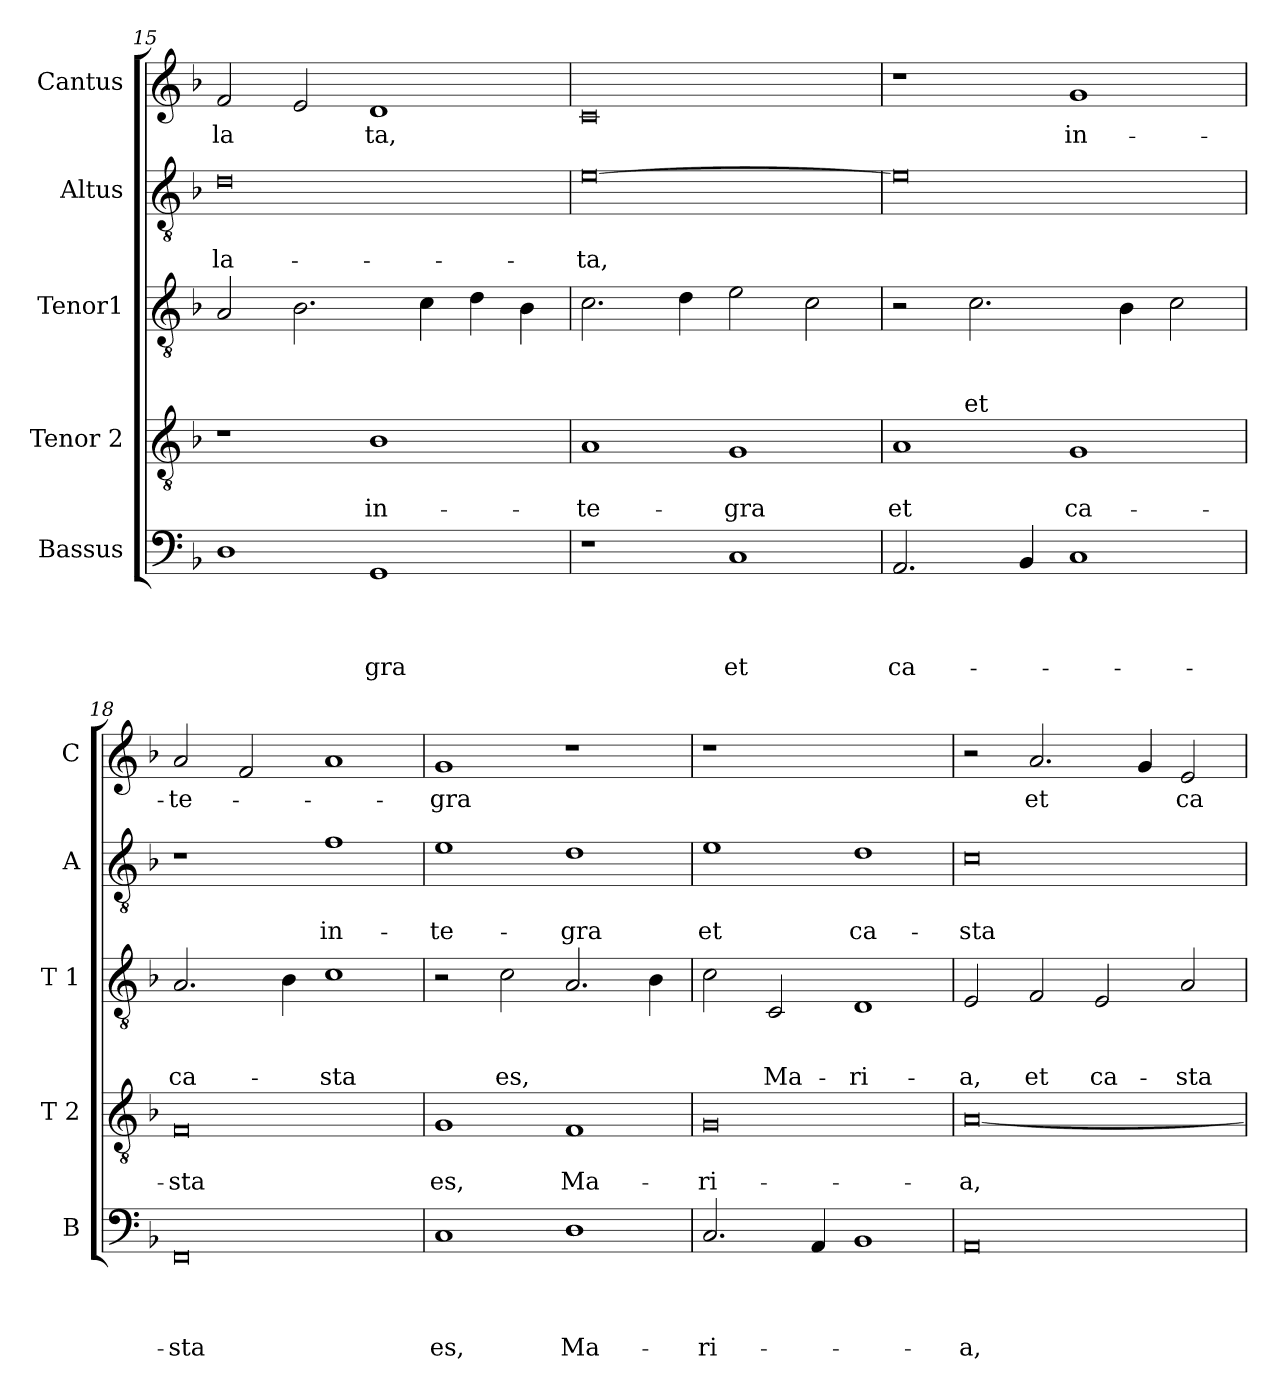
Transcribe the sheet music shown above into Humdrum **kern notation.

**kern	**text	**text	**text	**text	**kern	**text	**text	**kern	**text	**text	**text	**kern	**text	**text	**kern	**text
*part5	*part5	*part5	*part5	*part5	*part4	*part4	*part4	*part3	*part3	*part3	*part3	*part2	*part2	*part2	*part1	*part1
*staff5	*staff5	*staff5	*staff5	*staff5	*staff4	*staff4	*staff4	*staff3	*staff3	*staff3	*staff3	*staff2	*staff2	*staff2	*staff1	*staff1
*I"Bassus	*	*	*	*	*I"Tenor 2	*	*	*I"Tenor1	*	*	*	*I"Altus	*	*	*I"Cantus	*
*I'B	*	*	*	*	*I'T 2	*	*	*I'T 1	*	*	*	*I'A	*	*	*I'C	*
*clefF4	*	*	*	*	*clefGv2	*	*	*clefGv2	*	*	*	*clefGv2	*	*	*clefG2	*
*k[b-]	*	*	*	*	*k[b-]	*	*	*k[b-]	*	*	*	*k[b-]	*	*	*k[b-]	*
*F:	*	*	*	*	*F:	*	*	*F:	*	*	*	*F:	*	*	*F:	*
=15	=15	=15	=15	=15	=15	=15	=15	=15	=15	=15	=15	=15	=15	=15	=15	=15
!	!	!	!	!	!	!	!	!	!	!	!	!	!	!LO:LY:b	!	!LO:LY:b
1D	.	.	.	.	1r	.	.	2A/	.	.	.	0d	.	-la-	2f/	-la
.	.	.	.	.	.	.	.	2.B-\	.	.	.	.	.	.	2e/	.
!	!	!	!	!LO:LY:b	!	!	!LO:LY:b	!	!	!	!	!	!	!	!	!LO:LY:b
1GG	.	.	.	-gra	1B-	.	in-	.	.	.	.	.	.	.	1d	ta,
.	.	.	.	.	.	.	.	4c\	.	.	.	.	.	.	.	.
.	.	.	.	.	.	.	.	4d\	.	.	.	.	.	.	.	.
.	.	.	.	.	.	.	.	4B-\	.	.	.	.	.	.	.	.
=16	=16	=16	=16	=16	=16	=16	=16	=16	=16	=16	=16	=16	=16	=16	=16	=16
!	!	!	!	!	!	!	!LO:LY:b	!	!	!	!	!	!	!LO:LY:b	!	!
1r	.	.	.	.	1A	.	-te-	2.c\	.	.	.	[0e	.	-ta,	0c	.
.	.	.	.	.	.	.	.	4d\	.	.	.	.	.	.	.	.
!	!	!	!	!LO:LY:b	!	!	!LO:LY:b	!	!	!	!	!	!	!	!	!
1C	.	.	.	et	1G	.	-gra	2e\	.	.	.	.	.	.	.	.
.	.	.	.	.	.	.	.	2c\	.	.	.	.	.	.	.	.
=17	=17	=17	=17	=17	=17	=17	=17	=17	=17	=17	=17	=17	=17	=17	=17	=17
!	!	!	!	!LO:LY:b	!	!	!LO:LY:b	!	!	!	!	!	!	!	!	!
2.AA/	.	.	.	ca-	1A	.	et	2r	.	.	.	0e]	.	.	1r	.
!	!	!	!	!	!	!	!	!	!	!	!LO:LY:b	!	!	!	!	!
.	.	.	.	.	.	.	.	2.c\	.	.	et	.	.	.	.	.
4BB-/	.	.	.	.	.	.	.	.	.	.	.	.	.	.	.	.
!	!	!	!	!	!	!	!LO:LY:b	!	!	!	!	!	!	!	!	!LO:LY:b
1C	.	.	.	.	1G	.	ca-	.	.	.	.	.	.	.	1g	in-
.	.	.	.	.	.	.	.	4B-\	.	.	.	.	.	.	.	.
.	.	.	.	.	.	.	.	2c\	.	.	.	.	.	.	.	.
=18	=18	=18	=18	=18	=18	=18	=18	=18	=18	=18	=18	=18	=18	=18	=18	=18
!	!	!	!	!LO:LY:b	!	!	!LO:LY:b	!	!	!	!LO:LY:b	!	!	!	!	!LO:LY:b
0FF	.	.	.	-sta	0F	.	-sta	2.A/	.	.	ca-	1r	.	.	2a/	-te-
.	.	.	.	.	.	.	.	.	.	.	.	.	.	.	2f/	.
.	.	.	.	.	.	.	.	4B-\	.	.	.	.	.	.	.	.
!	!	!	!	!	!	!	!	!	!	!	!LO:LY:b	!	!	!LO:LY:b	!	!
.	.	.	.	.	.	.	.	1c	.	.	-sta	1f	.	in-	1a	.
!!LO:PB:g=z
=19	=19	=19	=19	=19	=19	=19	=19	=19	=19	=19	=19	=19	=19	=19	=19	=19
!	!	!	!	!LO:LY:b	!	!	!LO:LY:b	!	!	!	!	!	!	!LO:LY:b	!	!LO:LY:b
1C	.	.	.	es,	1G	.	es,	2r	.	.	.	1e	.	-te-	1g	-gra
!	!	!	!	!	!	!	!	!	!	!	!LO:LY:b	!	!	!	!	!
.	.	.	.	.	.	.	.	2c\	.	.	es,	.	.	.	.	.
!	!	!	!	!LO:LY:b	!	!	!LO:LY:b	!	!	!	!	!	!	!LO:LY:b	!	!
1D	.	.	.	Ma-	1F	.	Ma-	2.A/	.	.	.	1d	.	-gra	1r	.
.	.	.	.	.	.	.	.	4B-\	.	.	.	.	.	.	.	.
=20	=20	=20	=20	=20	=20	=20	=20	=20	=20	=20	=20	=20	=20	=20	=20	=20
!	!	!	!	!LO:LY:b	!	!	!LO:LY:b	!	!	!	!	!	!	!LO:LY:b	!	!
2.C/	.	.	.	-ri-	0G	.	-ri-	2c\	.	.	.	1e	.	et	1r	.
!	!	!	!	!	!	!	!	!	!	!	!LO:LY:b	!	!	!	!	!
.	.	.	.	.	.	.	.	2C/	.	.	Ma-	.	.	.	.	.
4AA/	.	.	.	.	.	.	.	.	.	.	.	.	.	.	.	.
!	!	!	!	!	!	!	!	!	!	!	!LO:LY:b	!	!	!LO:LY:b	!	!
1BB-	.	.	.	.	.	.	.	1D	.	.	-ri-	1d	.	ca-	1ryy	.
=21	=21	=21	=21	=21	=21	=21	=21	=21	=21	=21	=21	=21	=21	=21	=21	=21
!	!	!	!	!LO:LY:b	!	!	!LO:LY:b	!	!	!	!LO:LY:b	!	!	!LO:LY:b	!	!
0AA	.	.	.	-a,	[0A	.	-a,	2E/	.	.	-a,	0c	.	-sta	2r	.
!	!	!	!	!	!	!	!	!	!	!	!LO:LY:b	!	!	!	!	!LO:LY:b
.	.	.	.	.	.	.	.	2F/	.	.	et	.	.	.	2.a/	et
!	!	!	!	!	!	!	!	!	!	!	!LO:LY:b	!	!	!	!	!
.	.	.	.	.	.	.	.	2E/	.	.	ca-	.	.	.	.	.
.	.	.	.	.	.	.	.	.	.	.	.	.	.	.	4g/	.
!	!	!	!	!	!	!	!	!	!	!	!LO:LY:b	!	!	!	!	!LO:LY:b
.	.	.	.	.	.	.	.	2A/	.	.	-sta	.	.	.	2e/	ca-
=	=	=	=	=	=	=	=	=	=	=	=	=	=	=	=	=
*-	*-	*-	*-	*-	*-	*-	*-	*-	*-	*-	*-	*-	*-	*-	*-	*-
